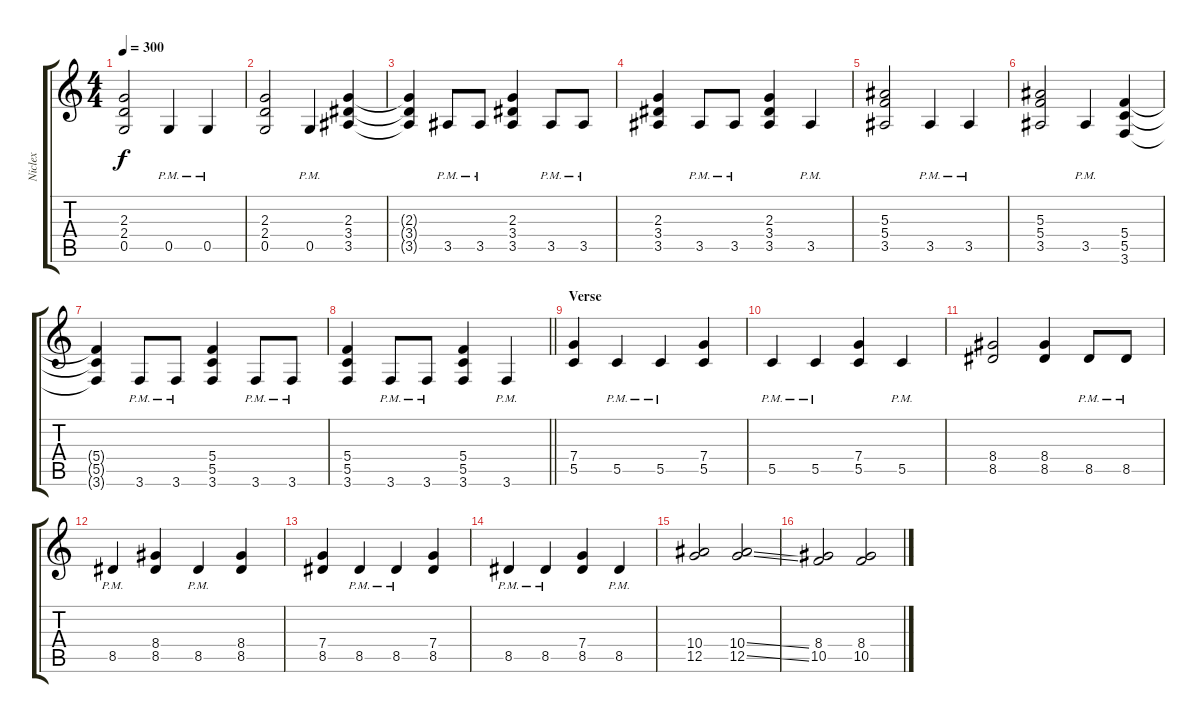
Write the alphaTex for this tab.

\track ("Niclex" "Niclex") {instrument distortionguitar}
\staff {score tabs}
\tuning (D4 A3 F3 C3 G2 D2) {hide}
\ts (4 4)
\tempo 300
\clef g2
\ks c
(2.3 2.4 0.5).2{dy f} 0.5{pm}.4 0.5{pm}.4 |
(2.3 2.4 0.5).2 0.5{pm}.4 (2.3 3.4 3.5).4 |
(2.3{t} 3.4{t} 3.5{t}).4 3.5{pm}.8 3.5{pm}.8 (2.3 3.4 3.5).4 3.5{pm}.8 3.5{pm}.8 |
(2.3 3.4 3.5).4 3.5{pm}.8 3.5{pm}.8 (2.3 3.4 3.5).4 3.5{pm}.4 |
(5.3 5.4 3.5).2 3.5{pm}.4 3.5{pm}.4 |
(5.3 5.4 3.5).2 3.5{pm}.4 (5.4 5.5 3.6).4 |
(5.4{t} 5.5{t} 3.6{t}).4 3.6{pm}.8 3.6{pm}.8 (5.4 5.5 3.6).4 3.6{pm}.8 3.6{pm}.8 |
\barLineRight lightlight
(5.4 5.5 3.6).4 3.6{pm}.8 3.6{pm}.8 (5.4 5.5 3.6).4 3.6{pm}.4 |
\section ("" "Verse")
(7.4 5.5).4 5.5{pm}.4 5.5{pm}.4 (7.4 5.5).4 |
5.5{pm}.4 5.5{pm}.4 (7.4 5.5).4 5.5{pm}.4 |
(8.4 8.5).2 (8.4 8.5).4 8.5{pm}.8 8.5{pm}.8 |
8.5{pm}.4 (8.4 8.5).4 8.5{pm}.4 (8.4 8.5).4 |
(7.4 8.5).4 8.5{pm}.4 8.5{pm}.4 (7.4 8.5).4 |
8.5{pm}.4 8.5{pm}.4 (7.4 8.5).4 8.5{pm}.4 |
(10.4 12.5).2 (10.4{ss} 12.5{ss}).2 |
(8.4 10.5).2 (8.4 10.5).2
